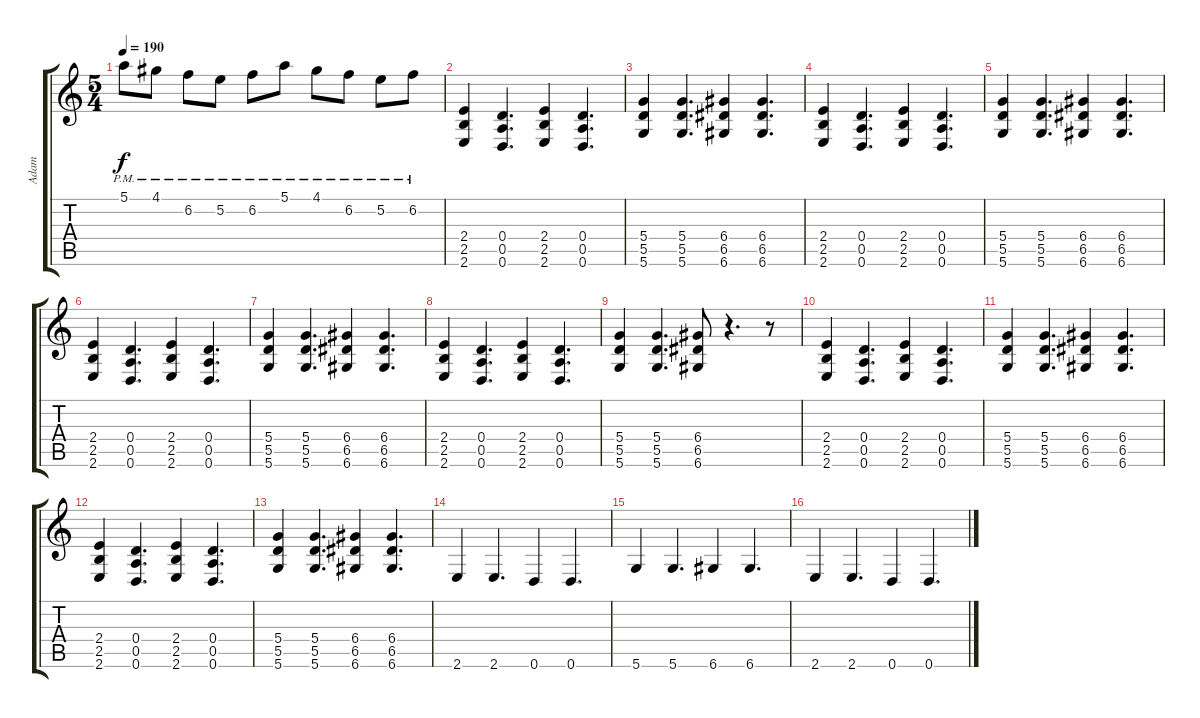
\track ("Adam" "Adam") {instrument distortionguitar}
\staff {score tabs}
\tuning (E4 B3 G3 D3 A2 D2) {hide}
\ts (5 4)
\tempo 190
\clef g2
\ks c
5.1{pm}.8{dy f} 4.1{pm}.8 6.2{pm}.8 5.2{pm}.8 6.2{pm}.8 5.1{pm}.8 4.1{pm}.8 6.2{pm}.8 5.2{pm}.8 6.2{pm}.8 |
(2.4 2.5 2.6).4 (0.4 0.5 0.6).4{d} (2.4 2.5 2.6).4 (0.4 0.5 0.6).4{d} |
(5.4 5.5 5.6).4 (5.4 5.5 5.6).4{d} (6.4 6.5 6.6).4 (6.4 6.5 6.6).4{d} |
(2.4 2.5 2.6).4 (0.4 0.5 0.6).4{d} (2.4 2.5 2.6).4 (0.4 0.5 0.6).4{d} |
(5.4 5.5 5.6).4 (5.4 5.5 5.6).4{d} (6.4 6.5 6.6).4 (6.4 6.5 6.6).4{d} |
(2.4 2.5 2.6).4 (0.4 0.5 0.6).4{d} (2.4 2.5 2.6).4 (0.4 0.5 0.6).4{d} |
(5.4 5.5 5.6).4 (5.4 5.5 5.6).4{d} (6.4 6.5 6.6).4 (6.4 6.5 6.6).4{d} |
(2.4 2.5 2.6).4 (0.4 0.5 0.6).4{d} (2.4 2.5 2.6).4 (0.4 0.5 0.6).4{d} |
(5.4 5.5 5.6).4 (5.4 5.5 5.6).4{d} (6.4 6.5 6.6).8 r.4{d} r.8 |
(2.4 2.5 2.6).4 (0.4 0.5 0.6).4{d} (2.4 2.5 2.6).4 (0.4 0.5 0.6).4{d} |
(5.4 5.5 5.6).4 (5.4 5.5 5.6).4{d} (6.4 6.5 6.6).4 (6.4 6.5 6.6).4{d} |
(2.4 2.5 2.6).4 (0.4 0.5 0.6).4{d} (2.4 2.5 2.6).4 (0.4 0.5 0.6).4{d} |
(5.4 5.5 5.6).4 (5.4 5.5 5.6).4{d} (6.4 6.5 6.6).4 (6.4 6.5 6.6).4{d} |
2.6.4 2.6.4{d} 0.6.4 0.6.4{d} |
5.6.4 5.6.4{d} 6.6.4 6.6.4{d} |
2.6.4 2.6.4{d} 0.6.4 0.6.4{d}
